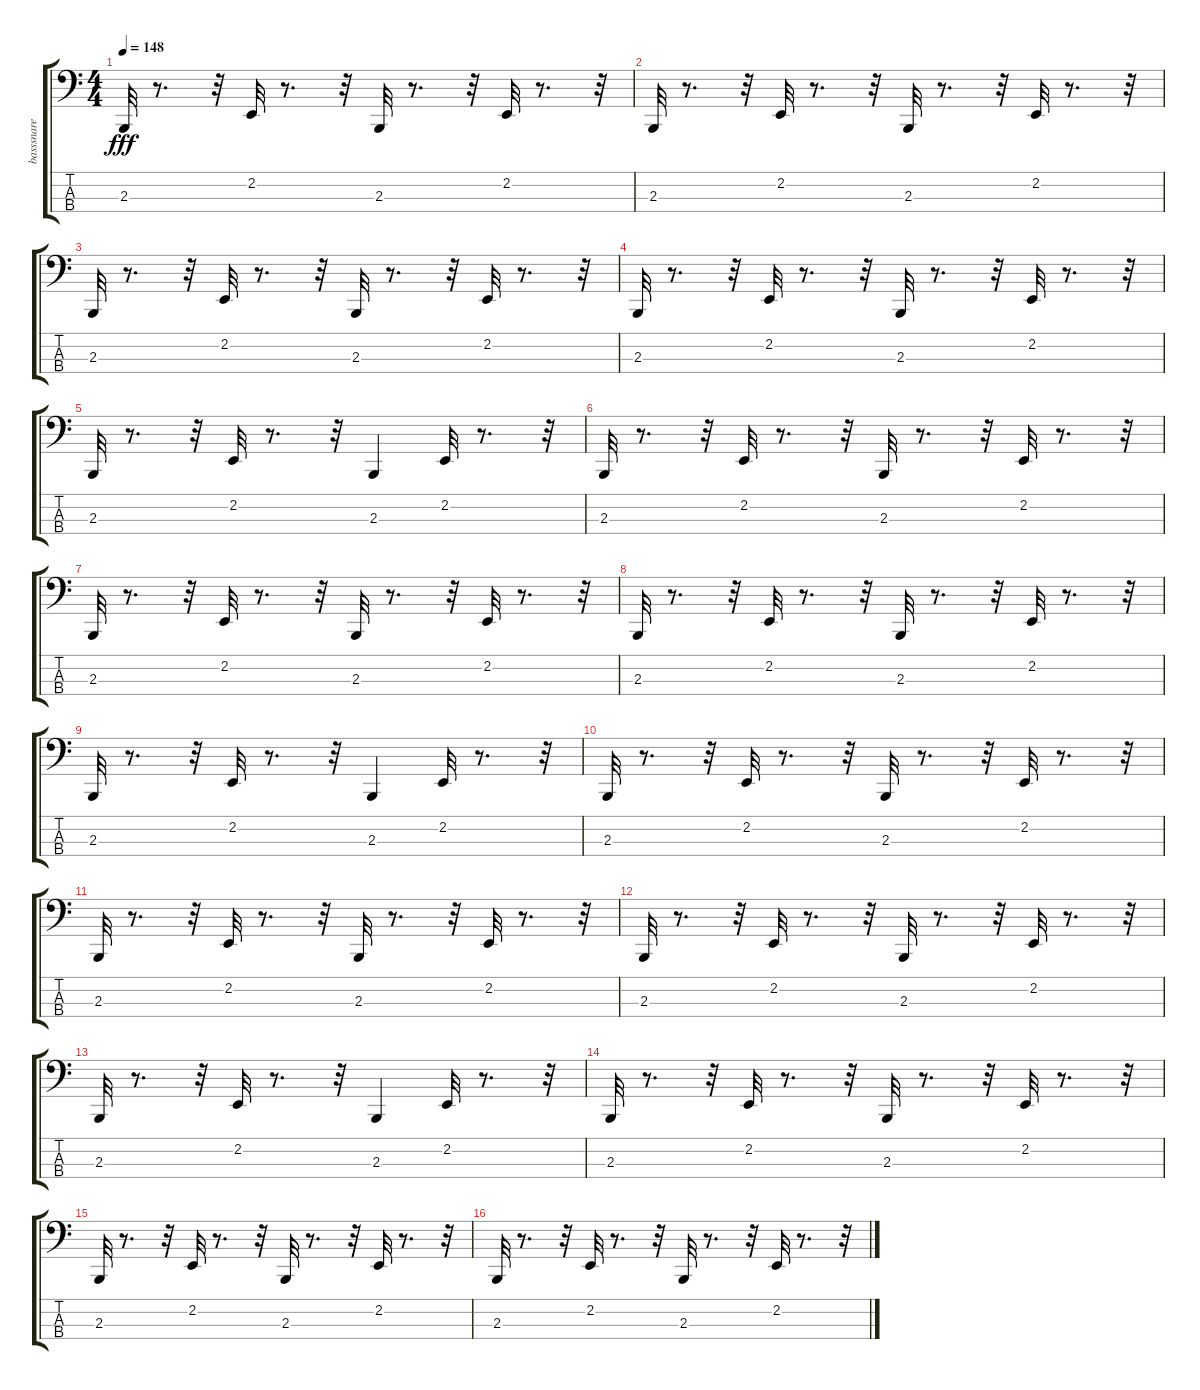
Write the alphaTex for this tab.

\track ("basssnare" "basssnare") {instrument acousticgrandpiano}
\staff {score tabs}
\tuning (G2 D2 A1 E1) {hide}
\ts (4 4)
\tempo 148
\clef f4
\ks c
2.3.32{dy fff} r.8{d} r.32 2.2.32 r.8{d} r.32 2.3.32 r.8{d} r.32 2.2.32 r.8{d} r.32 |
2.3.32 r.8{d} r.32 2.2.32 r.8{d} r.32 2.3.32 r.8{d} r.32 2.2.32 r.8{d} r.32 |
2.3.32 r.8{d} r.32 2.2.32 r.8{d} r.32 2.3.32 r.8{d} r.32 2.2.32 r.8{d} r.32 |
2.3.32 r.8{d} r.32 2.2.32 r.8{d} r.32 2.3.32 r.8{d} r.32 2.2.32 r.8{d} r.32 |
2.3.32 r.8{d} r.32 2.2.32 r.8{d} r.32 2.3.4 2.2.32 r.8{d} r.32 |
2.3.32 r.8{d} r.32 2.2.32 r.8{d} r.32 2.3.32 r.8{d} r.32 2.2.32 r.8{d} r.32 |
2.3.32 r.8{d} r.32 2.2.32 r.8{d} r.32 2.3.32 r.8{d} r.32 2.2.32 r.8{d} r.32 |
2.3.32 r.8{d} r.32 2.2.32 r.8{d} r.32 2.3.32 r.8{d} r.32 2.2.32 r.8{d} r.32 |
2.3.32 r.8{d} r.32 2.2.32 r.8{d} r.32 2.3.4 2.2.32 r.8{d} r.32 |
2.3.32 r.8{d} r.32 2.2.32 r.8{d} r.32 2.3.32 r.8{d} r.32 2.2.32 r.8{d} r.32 |
2.3.32 r.8{d} r.32 2.2.32 r.8{d} r.32 2.3.32 r.8{d} r.32 2.2.32 r.8{d} r.32 |
2.3.32 r.8{d} r.32 2.2.32 r.8{d} r.32 2.3.32 r.8{d} r.32 2.2.32 r.8{d} r.32 |
2.3.32 r.8{d} r.32 2.2.32 r.8{d} r.32 2.3.4 2.2.32 r.8{d} r.32 |
2.3.32 r.8{d} r.32 2.2.32 r.8{d} r.32 2.3.32 r.8{d} r.32 2.2.32 r.8{d} r.32 |
2.3.32 r.8{d} r.32 2.2.32 r.8{d} r.32 2.3.32 r.8{d} r.32 2.2.32 r.8{d} r.32 |
2.3.32 r.8{d} r.32 2.2.32 r.8{d} r.32 2.3.32 r.8{d} r.32 2.2.32 r.8{d} r.32
